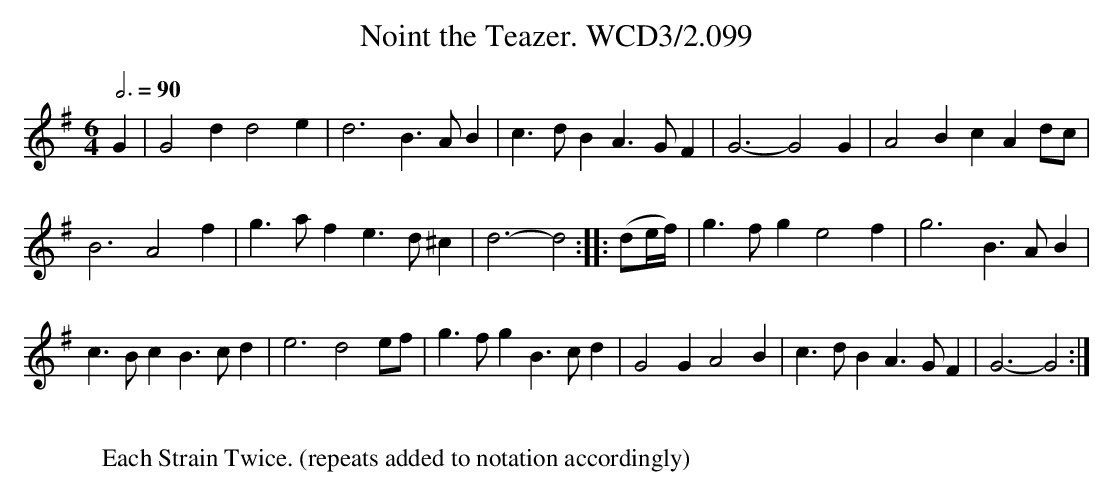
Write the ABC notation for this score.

X:1
T:Noint the Teazer. WCD3/2.099
M:6/4
L:1/4
Q:3/4=90
K:G
G|G2d d2e|d3 B3/A/B|c3/d/B A3/G/F|G3- G2G|A2B cAd/c/|
B3 A2f|g3/a/f e3/d/^c|d3 -d2::(d/e//f//)|g3/f/g e2f|g3 B3/A/B|
c3/B/c B3/c/d|e3 d2e/f/|g3/f/g B3/c/d|\
G2G A2B|c3/d/B A3/G/F|G3 -G2:|
W:
W:Each Strain Twice. (repeats added to notation accordingly)
